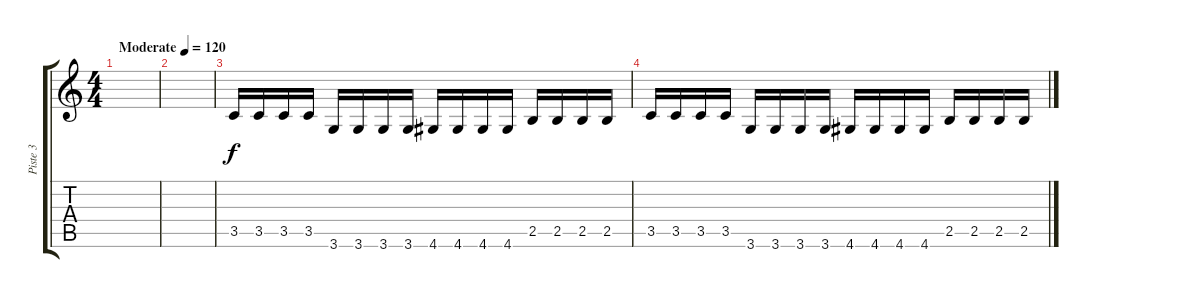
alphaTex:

\track ("Piste 3" "Piste 3") {instrument electricbasspick}
\staff {score tabs}
\tuning (E4 B3 G3 D3 A2 E2) {hide}
\ts (4 4)
\tempo (120 "Moderate")
\clef g2
\ks c
|
|
3.5.16 3.5.16 3.5.16 3.5.16 3.6.16 3.6.16 3.6.16 3.6.16 4.6.16 4.6.16 4.6.16 4.6.16 2.5.16 2.5.16 2.5.16 2.5.16 |
3.5.16 3.5.16 3.5.16 3.5.16 3.6.16 3.6.16 3.6.16 3.6.16 4.6.16 4.6.16 4.6.16 4.6.16 2.5.16 2.5.16 2.5.16 2.5.16
